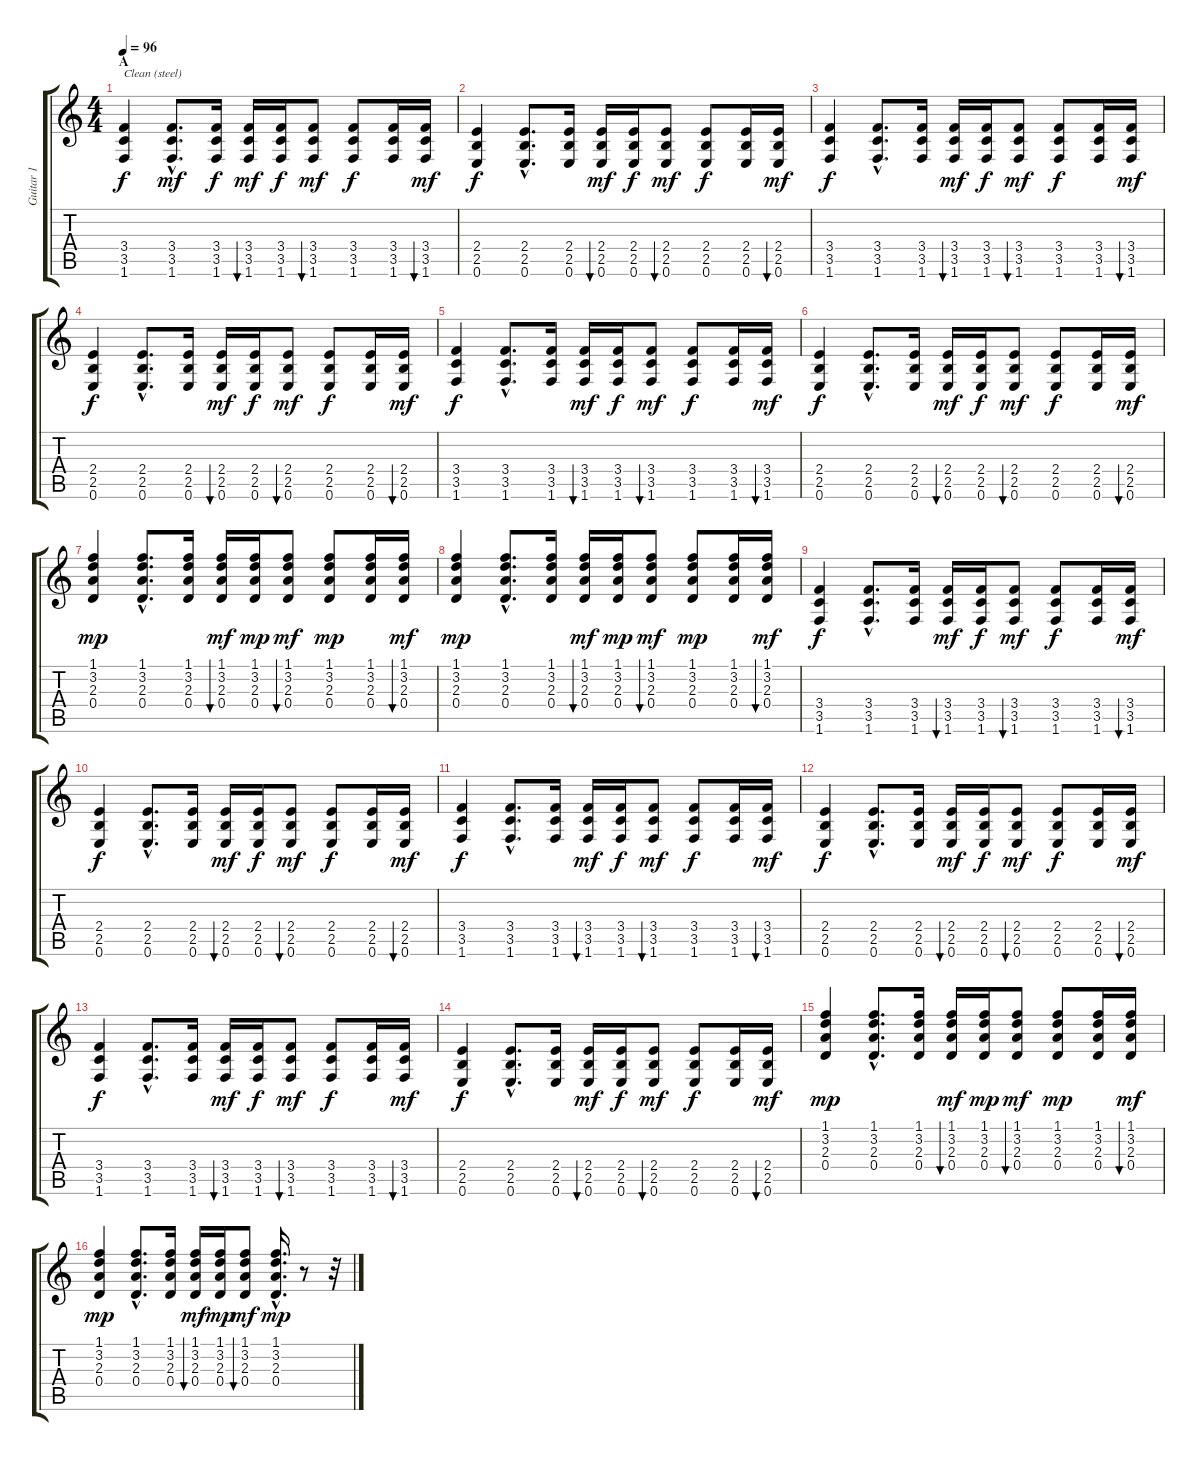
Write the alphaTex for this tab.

\track ("Guitar 1" "Guitar 1") {instrument overdrivenguitar}
\staff {score tabs}
\tuning (E4 B3 G3 D3 A2 E2) {hide}
\ts (4 4)
\section ("" "A")
\tempo 96
\clef g2
\ks c
(3.4 3.5 1.6).4{txt "Clean (steel)" dy f instrument acousticguitarsteel} (3.4{hac} 3.5{hac} 1.6{hac}).8{d dy mf} (3.4 3.5 1.6).16{dy f} (3.4 3.5 1.6).16{bu 30 dy mf} (3.4 3.5 1.6).16{dy f} (3.4 3.5 1.6).8{bu 30 dy mf} (3.4 3.5 1.6).8{dy f} (3.4 3.5 1.6).16 (3.4 3.5 1.6).16{bu 30 dy mf} |
(2.4 2.5 0.6).4{dy f} (2.4{hac} 2.5{hac} 0.6{hac}).8{d} (2.4 2.5 0.6).16 (2.4 2.5 0.6).16{bu 30 dy mf} (2.4 2.5 0.6).16{dy f} (2.4 2.5 0.6).8{bu 30 dy mf} (2.4 2.5 0.6).8{dy f} (2.4 2.5 0.6).16 (2.4 2.5 0.6).16{bu 30 dy mf} |
(3.4 3.5 1.6).4{dy f} (3.4{hac} 3.5{hac} 1.6{hac}).8{d} (3.4 3.5 1.6).16 (3.4 3.5 1.6).16{bu 30 dy mf} (3.4 3.5 1.6).16{dy f} (3.4 3.5 1.6).8{bu 30 dy mf} (3.4 3.5 1.6).8{dy f} (3.4 3.5 1.6).16 (3.4 3.5 1.6).16{bu 30 dy mf} |
(2.4 2.5 0.6).4{dy f} (2.4{hac} 2.5{hac} 0.6{hac}).8{d} (2.4 2.5 0.6).16 (2.4 2.5 0.6).16{bu 30 dy mf} (2.4 2.5 0.6).16{dy f} (2.4 2.5 0.6).8{bu 30 dy mf} (2.4 2.5 0.6).8{dy f} (2.4 2.5 0.6).16 (2.4 2.5 0.6).16{bu 30 dy mf} |
(3.4 3.5 1.6).4{dy f} (3.4{hac} 3.5{hac} 1.6{hac}).8{d} (3.4 3.5 1.6).16 (3.4 3.5 1.6).16{bu 30 dy mf} (3.4 3.5 1.6).16{dy f} (3.4 3.5 1.6).8{bu 30 dy mf} (3.4 3.5 1.6).8{dy f} (3.4 3.5 1.6).16 (3.4 3.5 1.6).16{bu 30 dy mf} |
(2.4 2.5 0.6).4{dy f} (2.4{hac} 2.5{hac} 0.6{hac}).8{d} (2.4 2.5 0.6).16 (2.4 2.5 0.6).16{bu 30 dy mf} (2.4 2.5 0.6).16{dy f} (2.4 2.5 0.6).8{bu 30 dy mf} (2.4 2.5 0.6).8{dy f} (2.4 2.5 0.6).16 (2.4 2.5 0.6).16{bu 30 dy mf} |
(1.1 3.2 2.3 0.4).4{dy mp} (1.1{hac} 3.2{hac} 2.3{hac} 0.4{hac}).8{d} (1.1 3.2 2.3 0.4).16 (1.1 3.2 2.3 0.4).16{bu 30 dy mf} (1.1 3.2 2.3 0.4).16{dy mp} (1.1 3.2 2.3 0.4).8{bu 30 dy mf} (1.1 3.2 2.3 0.4).8{dy mp} (1.1 3.2 2.3 0.4).16 (1.1 3.2 2.3 0.4).16{bu 30 dy mf} |
(1.1 3.2 2.3 0.4).4{dy mp} (1.1{hac} 3.2{hac} 2.3{hac} 0.4{hac}).8{d} (1.1 3.2 2.3 0.4).16 (1.1 3.2 2.3 0.4).16{bu 30 dy mf} (1.1 3.2 2.3 0.4).16{dy mp} (1.1 3.2 2.3 0.4).8{bu 30 dy mf} (1.1 3.2 2.3 0.4).8{dy mp} (1.1 3.2 2.3 0.4).16 (1.1 3.2 2.3 0.4).16{bu 30 dy mf} |
(3.4 3.5 1.6).4{dy f} (3.4{hac} 3.5{hac} 1.6{hac}).8{d} (3.4 3.5 1.6).16 (3.4 3.5 1.6).16{bu 30 dy mf} (3.4 3.5 1.6).16{dy f} (3.4 3.5 1.6).8{bu 30 dy mf} (3.4 3.5 1.6).8{dy f} (3.4 3.5 1.6).16 (3.4 3.5 1.6).16{bu 30 dy mf} |
(2.4 2.5 0.6).4{dy f} (2.4{hac} 2.5{hac} 0.6{hac}).8{d} (2.4 2.5 0.6).16 (2.4 2.5 0.6).16{bu 30 dy mf} (2.4 2.5 0.6).16{dy f} (2.4 2.5 0.6).8{bu 30 dy mf} (2.4 2.5 0.6).8{dy f} (2.4 2.5 0.6).16 (2.4 2.5 0.6).16{bu 30 dy mf} |
(3.4 3.5 1.6).4{dy f} (3.4{hac} 3.5{hac} 1.6{hac}).8{d} (3.4 3.5 1.6).16 (3.4 3.5 1.6).16{bu 30 dy mf} (3.4 3.5 1.6).16{dy f} (3.4 3.5 1.6).8{bu 30 dy mf} (3.4 3.5 1.6).8{dy f} (3.4 3.5 1.6).16 (3.4 3.5 1.6).16{bu 30 dy mf} |
(2.4 2.5 0.6).4{dy f} (2.4{hac} 2.5{hac} 0.6{hac}).8{d} (2.4 2.5 0.6).16 (2.4 2.5 0.6).16{bu 30 dy mf} (2.4 2.5 0.6).16{dy f} (2.4 2.5 0.6).8{bu 30 dy mf} (2.4 2.5 0.6).8{dy f} (2.4 2.5 0.6).16 (2.4 2.5 0.6).16{bu 30 dy mf} |
(3.4 3.5 1.6).4{dy f} (3.4{hac} 3.5{hac} 1.6{hac}).8{d} (3.4 3.5 1.6).16 (3.4 3.5 1.6).16{bu 30 dy mf} (3.4 3.5 1.6).16{dy f} (3.4 3.5 1.6).8{bu 30 dy mf} (3.4 3.5 1.6).8{dy f} (3.4 3.5 1.6).16 (3.4 3.5 1.6).16{bu 30 dy mf} |
(2.4 2.5 0.6).4{dy f} (2.4{hac} 2.5{hac} 0.6{hac}).8{d} (2.4 2.5 0.6).16 (2.4 2.5 0.6).16{bu 30 dy mf} (2.4 2.5 0.6).16{dy f} (2.4 2.5 0.6).8{bu 30 dy mf} (2.4 2.5 0.6).8{dy f} (2.4 2.5 0.6).16 (2.4 2.5 0.6).16{bu 30 dy mf} |
(1.1 3.2 2.3 0.4).4{dy mp} (1.1{hac} 3.2{hac} 2.3{hac} 0.4{hac}).8{d} (1.1 3.2 2.3 0.4).16 (1.1 3.2 2.3 0.4).16{bu 30 dy mf} (1.1 3.2 2.3 0.4).16{dy mp} (1.1 3.2 2.3 0.4).8{bu 30 dy mf} (1.1 3.2 2.3 0.4).8{dy mp} (1.1 3.2 2.3 0.4).16 (1.1 3.2 2.3 0.4).16{bu 30 dy mf} |
(1.1 3.2 2.3 0.4).4{dy mp} (1.1{hac} 3.2{hac} 2.3{hac} 0.4{hac}).8{d} (1.1 3.2 2.3 0.4).16 (1.1 3.2 2.3 0.4).16{bu 30 dy mf} (1.1 3.2 2.3 0.4).16{dy mp} (1.1 3.2 2.3 0.4).8{bu 30 dy mf} (1.1{hac} 3.2{hac} 2.3{hac} 0.4{hac}).16{d dy mp} r.8 r.32
